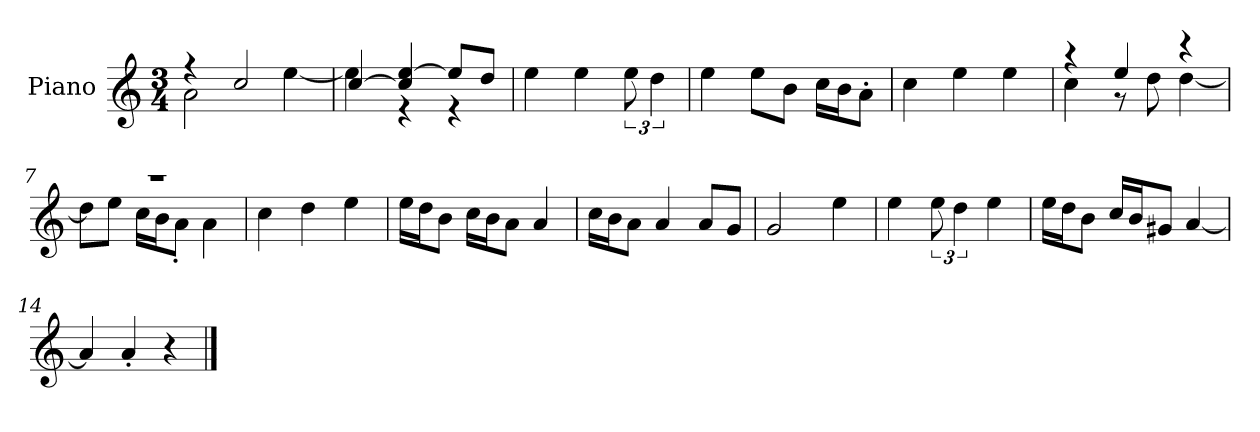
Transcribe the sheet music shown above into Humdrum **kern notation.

**kern
*part1
*staff1
*I"Piano
*I'P-no
*clefG2
*k[]
*M3/4
*MM180
=1
*^
4r	2a\
2cc/	.
.	[4ee\
=2	=2
[4cc/	4ee\]
4cc/] [4ee/	4r
8ee/L]	4r
8dd/J	.
*v	*v
=3
4ee\
4ee\
12ee\
6dd\
=4
4ee\
8ee\L
8b\J
16cc\LL
16b\J
8a'\J
=5
4cc\
4ee\
4ee\
=6
*^
4r	4cc\
4ee/	8r
.	8dd\
4r	[4dd\
=7	=7
2.r	8dd\L]
.	8ee\J
.	16cc\LL
.	16b\J
.	8a'\J
.	4a\
*v	*v
=8
4cc\
4dd\
4ee\
!!LO:LB:g=z
=9
16ee\LL
16dd\J
8b\J
16cc\LL
16b\J
8a\J
4a/
=10
16cc\LL
16b\J
8a\J
4a/
8a/L
8g/J
=11
2g/
4ee\
=12
4ee\
12ee\
6dd\
4ee\
=13
16ee\LL
16dd\J
8b\J
16cc/LL
16b/J
8g#X/J
[4a/
=14
4a/]
4a'/
4r
==
*-
